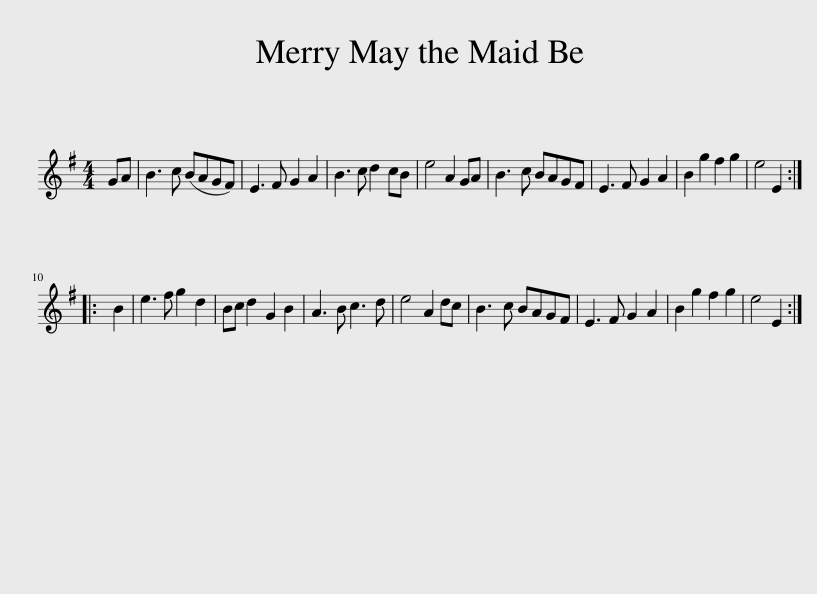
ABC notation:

X:1
L:1/8
M:4/4
I:linebreak $
K:G
V:1 treble
V:1
 GA | B3 c (BAGF) | E3 F G2 A2 | B3 c d2 cB | e4 A2 GA | %5
 B3 c BAGF | E3 F G2 A2 | B2 g2 f2 g2 | e4 E2 ::$ B2 | %10
 e3 f g2 d2 | Bc d2 G2 B2 | A3 B c3 d | e4 A2 dc | B3 c BAGF | %15
 E3 F G2 A2 | B2 g2 f2 g2 | e4 E2 :| %18
